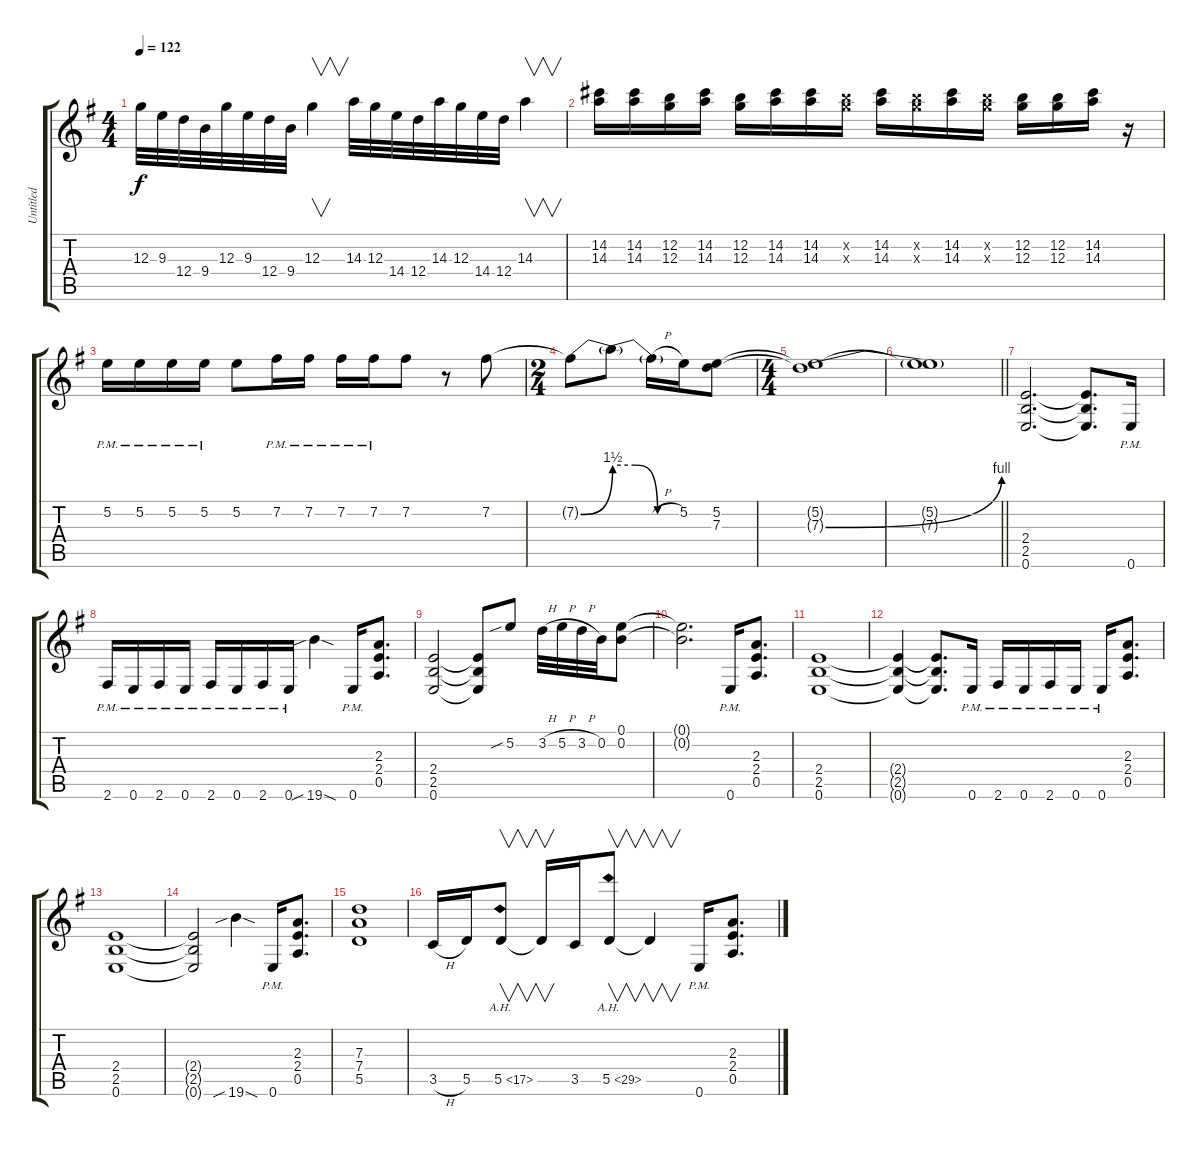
\track ("Untitled" "Untitled") {instrument distortionguitar}
\staff {score tabs}
\tuning (E4 B3 G3 D3 A2 E2) {hide}
\ts (4 4)
\tempo 122
\clef g2
\ks g
12.3.32{dy f} 9.3.32 12.4.32 9.4.32 12.3.32 9.3.32 12.4.32 9.4.32 12.3.4{v} 14.3.32 12.3.32 14.4.32 12.4.32 14.3.32 12.3.32 14.4.32 12.4.32 14.3.4{v} |
(14.2 14.3).16 (14.2 14.3).16 (12.2 12.3).16 (14.2 14.3).16 (12.2 12.3).16 (14.2 14.3).16 (14.2 14.3).16 (12.2{x} 12.3{x}).16 (14.2 14.3).16 (12.2{x} 12.3{x}).16 (14.2 14.3).16 (12.2{x} 12.3{x}).16 (12.2 12.3).16 (12.2 12.3).16 (14.2 14.3).16 r.16 |
5.2{pm}.16 5.2{pm}.16 5.2{pm}.16 5.2{pm}.16 5.2.8 7.2{pm}.16 7.2{pm}.16 7.2{pm}.16 7.2{pm}.16 7.2.8 r.8 7.2.8 |
\ts (2 4)
7.2{be (bend 0 0 60 6) t}.8 7.2{be (custom 0 6 20 6 40 0 60 0) t}.8 7.2{h t}.16 5.2.16 (5.2 7.3).8 |
\ts (4 4)
(5.2{t} 7.3{be (bend 0 0 60 4) t}).1 |
\barLineRight lightlight
(5.2{t} 7.3{t}).1 |
(2.4 2.5 0.6).2{d} (2.4{t} 2.5{t} 0.6{t}).8{d} 0.6{pm}.16 |
2.6{pm}.16 0.6{pm}.16 2.6{pm}.16 0.6{pm}.16 2.6{pm}.16 0.6{pm}.16 2.6{pm}.16 0.6{pm}.16 19.6{sib sod}.4 0.6{pm}.16 (2.3 2.4 0.5).8{d} |
(2.4 2.5 0.6).2 (2.4{t} 2.5{t} 0.6{t}).8 5.2{sib}.8 3.2{h}.32 5.2{h}.32 3.2{h}.32 0.2.32 (0.1 0.2).8 |
(0.1{t} 0.2{t}).2{d} 0.6{pm}.16 (2.3 2.4 0.5).8{d} |
(2.4 2.5 0.6).1 |
(2.4{t} 2.5{t} 0.6{t}).4 (2.4{t} 2.5{t} 0.6{t}).8{d} 0.6{pm}.16 2.6{pm}.16 0.6{pm}.16 2.6{pm}.16 0.6{pm}.16 0.6{pm}.16 (2.3 2.4 0.5).8{d} |
(2.4 2.5 0.6).1 |
(2.4{t} 2.5{t} 0.6{t}).2 19.6{sib sod}.4 0.6{pm}.16 (2.3 2.4 0.5).8{d} |
(7.3 7.4 5.5).1 |
3.5{h}.16 5.5.16 5.5{ah 12}.8{v} 5.5{t}.16{v} 3.5.16 5.5{ah 24}.8{v} 5.5{t}.4{v} 0.6{pm}.16 (2.3 2.4 0.5).8{d}
